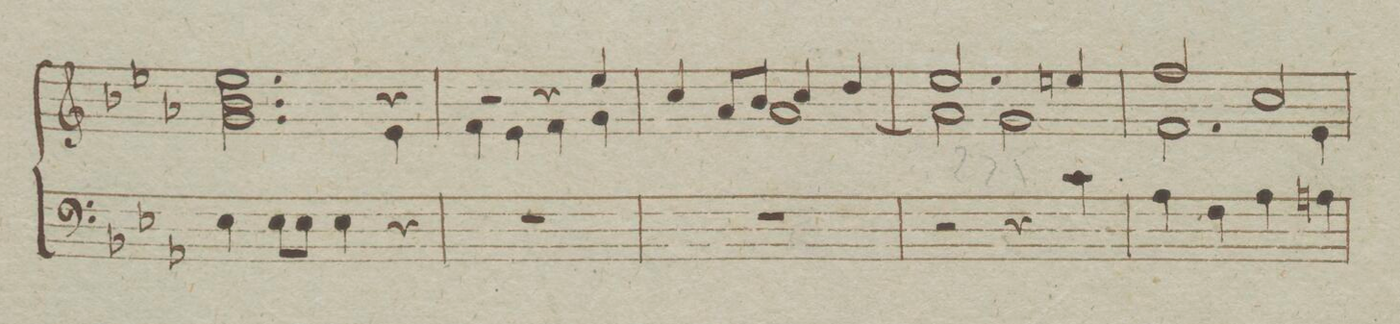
**kern	**dynam
*I"Organo	*
*clefF4	*
*k[b-e-a-]	*
*met(c)	*
*M4/4	*
4E-\	.
8E-\L	.
8E-\J	.
4E-\	.
4r	.
=219	=219
1r	.
=220	=220
1r	.
=221	=221
2r	.
4r	.
4c\	.
=222	=222
4A-\	.
4F\	.
4A-\	.
4An\	.
=223	=223
*-	*-
